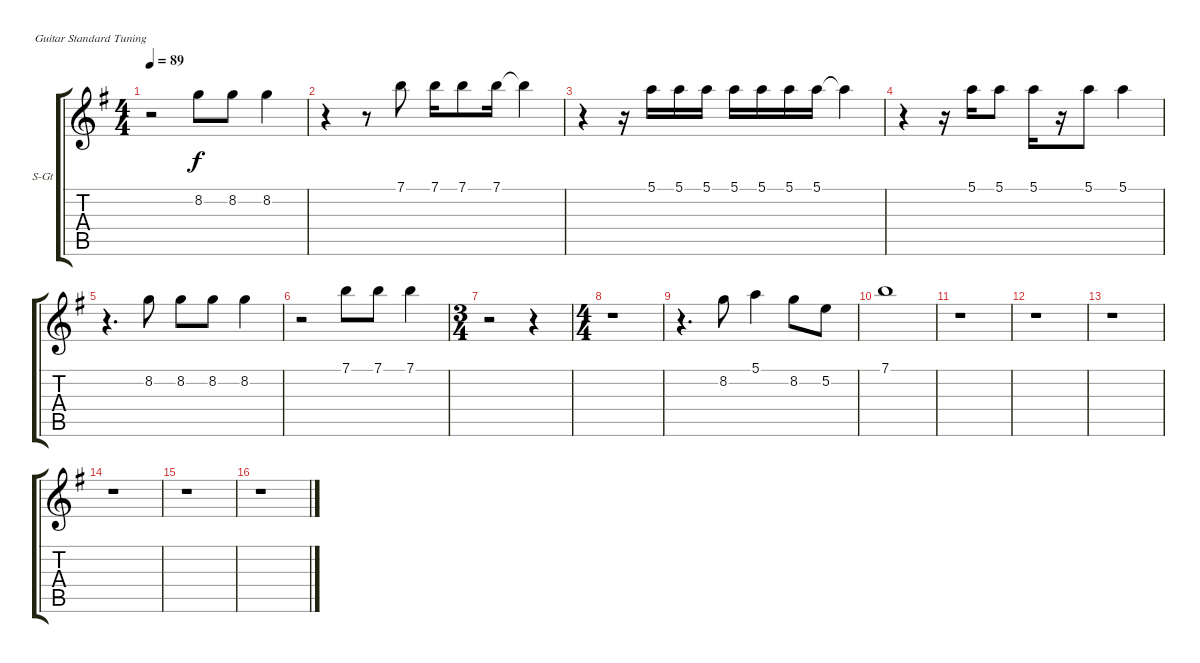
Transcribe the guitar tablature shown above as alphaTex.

\bracketExtendMode groupsimilarinstruments
\firstSystemTrackNameOrientation horizontal
\otherSystemsTrackNameOrientation horizontal
\track ("Vox" "S-Gt") {instrument frenchhorn}
\staff {score tabs}
\tuning (E4 B3 G3 D3 A2 E2)
\displaytranspose 12
\ts (4 4)
\tempo 89
\clef g2
\scale
0.26009
\ks eminor
r.2{dy f} 8.2.8 8.2.8 8.2.4 |
\scale
0.369955 r.4 r.8 7.1.8 7.1.16 7.1.8 7.1.16 7.1{t}.4 |
\scale
0.387879 r.4 r.16 5.1.16 5.1.16 5.1.16 5.1.16 5.1.16 5.1.16 5.1.16 5.1{t}.4 |
\scale
0.351515 r.4 r.16 5.1.16 5.1.8 5.1.16 r.16 5.1.8 5.1.4 |
\scale
0.260606 r.4{d} 8.2.8 8.2.8 8.2.8 8.2.4 |
\scale
0.313514 r.2 7.1.8 7.1.8 7.1.4 |
\ts (3 4)
\scale
0.37027 r.2 r.4 |
\ts (4 4)
\scale
0.316216 r.1 |
\scale
0.509881 r.4{d} 8.2.8 5.1.4 8.2.8 5.2.8 |
\scale
0.245059 7.1.1 |
\scale
0.245059 r.1 |
\scale
0.333333 r.1 |
\scale
0.333333 r.1 |
\scale
0.333333 r.1 |
\scale
0.333333 r.1 |
\scale
0.333333 r.1
